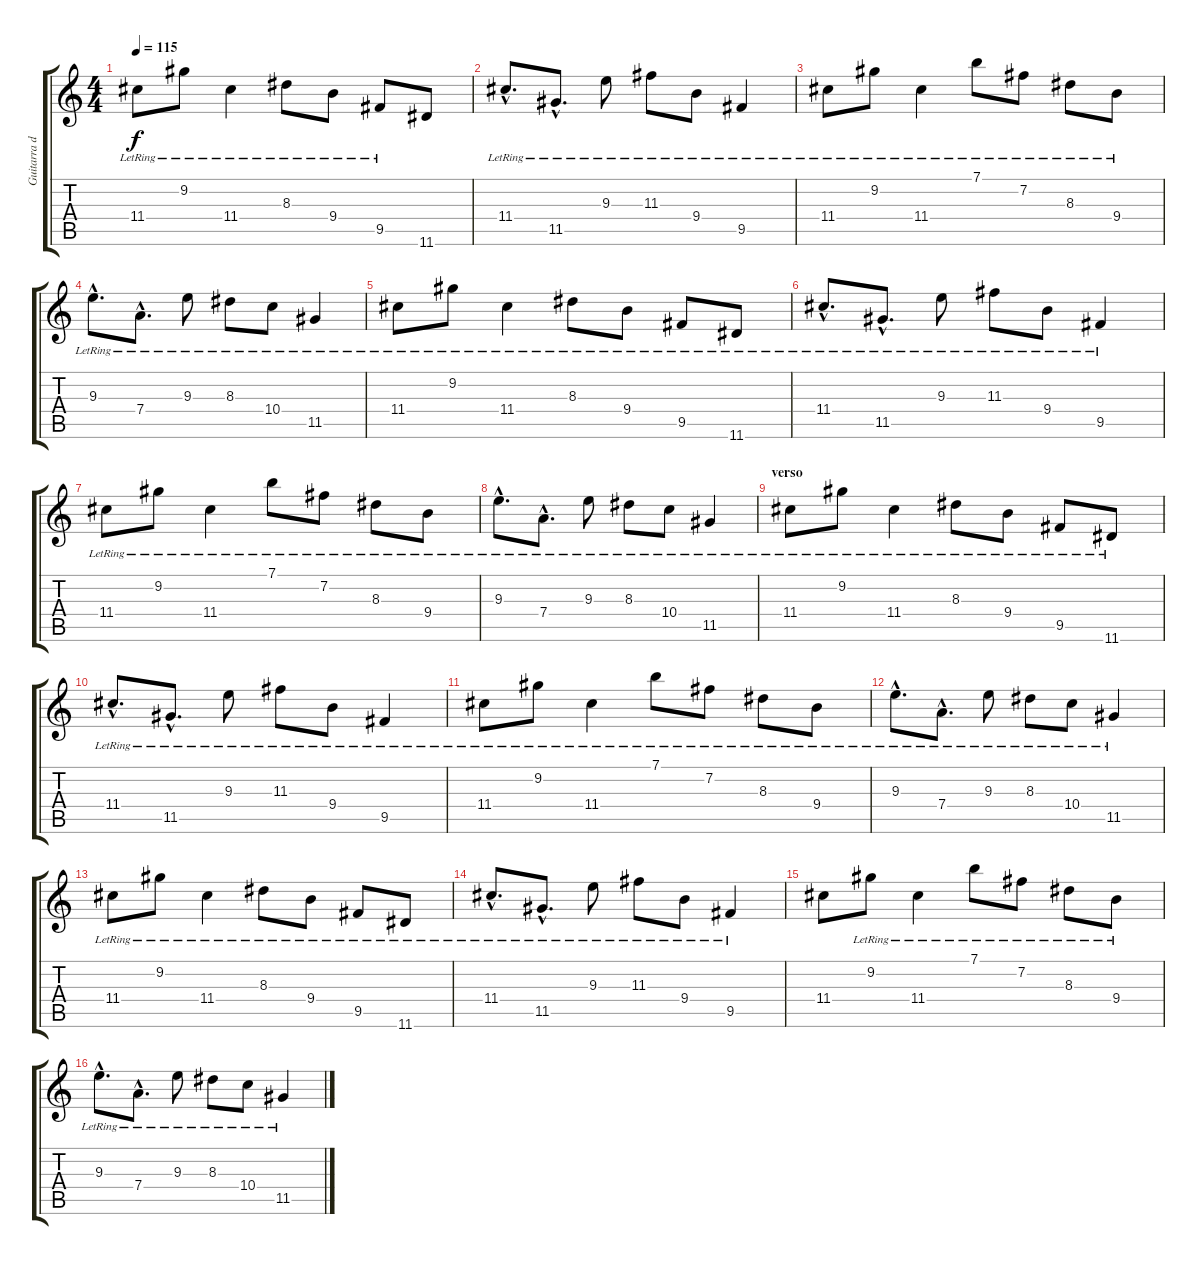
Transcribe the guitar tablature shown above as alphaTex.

\track ("Guitarra dist-solo" "Guitarra d") {instrument acousticguitarsteel}
\staff {score tabs}
\tuning (E4 B3 G3 D3 A2 E2) {hide}
\ts (4 4)
\tempo 115
\clef g2
\ks c
11.4{lr}.8{dy f instrument acousticguitarsteel} 9.2{lr}.8 11.4{lr}.4 8.3{lr}.8 9.4{lr}.8 9.5{lr}.8 11.6.8 |
11.4{hac lr}.8{d} 11.5{hac lr}.8{d} 9.3{lr}.8 11.3{lr}.8 9.4{lr}.8 9.5{lr}.4 |
11.4{lr}.8 9.2{lr}.8 11.4{lr}.4 7.1{lr}.8 7.2{lr}.8 8.3{lr}.8 9.4{lr}.8 |
9.3{hac lr}.8{d} 7.4{hac lr}.8{d} 9.3{lr}.8 8.3{lr}.8 10.4{lr}.8 11.5{lr}.4 |
11.4{lr}.8 9.2{lr}.8 11.4{lr}.4 8.3{lr}.8 9.4{lr}.8 9.5{lr}.8 11.6{lr}.8 |
11.4{hac lr}.8{d} 11.5{hac lr}.8{d} 9.3{lr}.8 11.3{lr}.8 9.4{lr}.8 9.5{lr}.4 |
11.4{lr}.8 9.2{lr}.8 11.4{lr}.4 7.1{lr}.8 7.2{lr}.8 8.3{lr}.8 9.4{lr}.8 |
9.3{hac lr}.8{d} 7.4{hac lr}.8{d} 9.3{lr}.8 8.3{lr}.8 10.4{lr}.8 11.5{lr}.4 |
\section ("" "verso")
11.4{lr}.8 9.2{lr}.8 11.4{lr}.4 8.3{lr}.8 9.4{lr}.8 9.5{lr}.8 11.6{lr}.8 |
11.4{hac lr}.8{d} 11.5{hac lr}.8{d} 9.3{lr}.8 11.3{lr}.8 9.4{lr}.8 9.5{lr}.4 |
11.4{lr}.8 9.2{lr}.8 11.4{lr}.4 7.1{lr}.8 7.2{lr}.8 8.3{lr}.8 9.4{lr}.8 |
9.3{hac lr}.8{d} 7.4{hac lr}.8{d} 9.3{lr}.8 8.3{lr}.8 10.4{lr}.8 11.5{lr}.4 |
11.4{lr}.8 9.2{lr}.8 11.4{lr}.4 8.3{lr}.8 9.4{lr}.8 9.5{lr}.8 11.6{lr}.8 |
11.4{hac lr}.8{d} 11.5{hac lr}.8{d} 9.3{lr}.8 11.3{lr}.8 9.4{lr}.8 9.5{lr}.4 |
11.4.8 9.2{lr}.8 11.4{lr}.4 7.1{lr}.8 7.2{lr}.8 8.3{lr}.8 9.4{lr}.8 |
9.3{hac lr}.8{d} 7.4{hac lr}.8{d} 9.3{lr}.8 8.3{lr}.8 10.4{lr}.8 11.5{lr}.4
